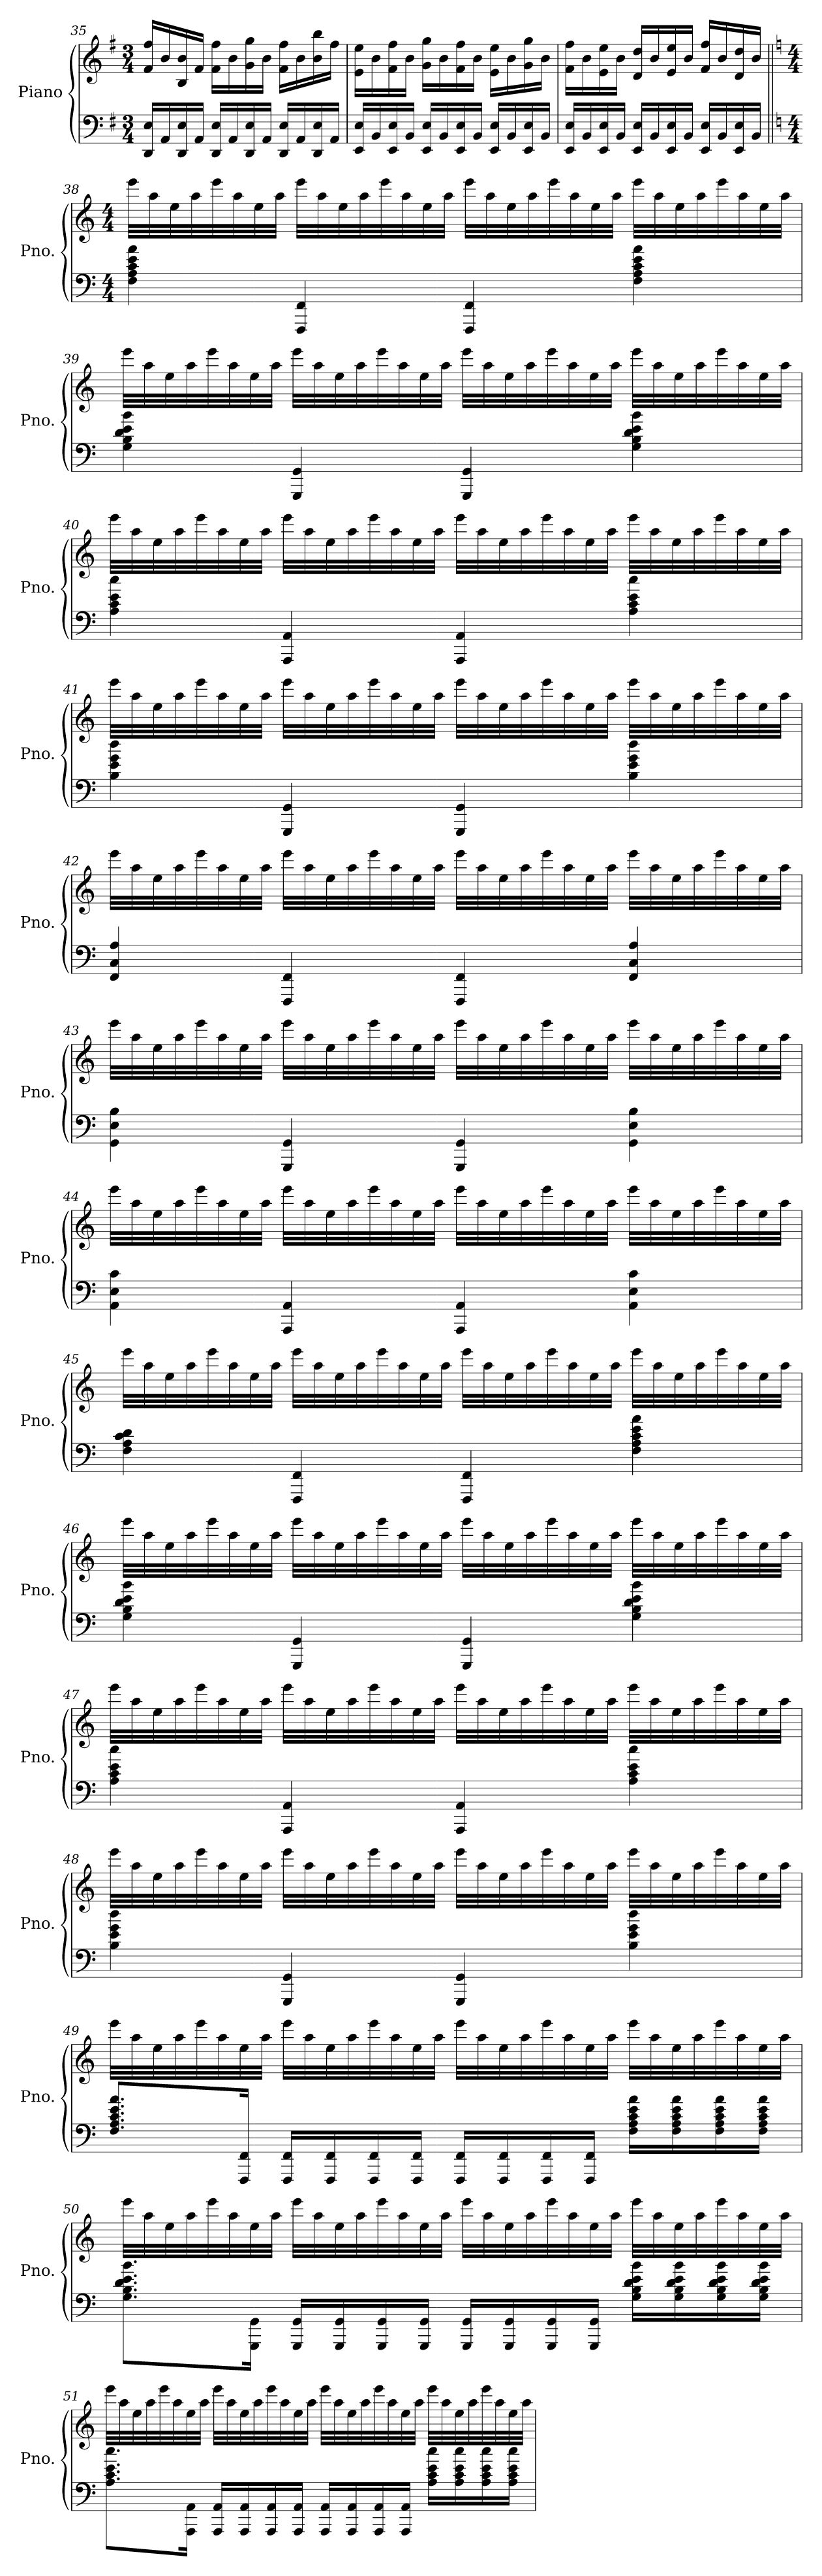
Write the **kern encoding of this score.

**kern	**kern
*part1	*part1
*staff2	*staff1
*I"Piano	*
*I'Pno.	*
*clefF4	*clefG2
*k[f#]	*k[f#]
*M3/4	*M3/4
=35	=35
16DD/ 16E/LL	16f#/ 16ff#/LL
16AA/	16b/
16DD/ 16E/	16B/ 16b/
16AA/JJ	16f#/JJ
16DD/ 16E/LL	16f#\ 16ff#\LL
16AA/	16b\
16DD/ 16E/	16g\ 16gg\
16AA/JJ	16b\JJ
16DD/ 16E/LL	16f#\ 16ff#\LL
16AA/	16b\
16DD/ 16E/	16b\ 16bb\
16AA/JJ	16ff#\JJ
!!LO:PB:g=z
=36	=36
16EE/ 16E/LL	16e\ 16ee\LL
16BB/	16b\
16EE/ 16E/	16f#\ 16ff#\
16BB/JJ	16b\JJ
16EE/ 16E/LL	16g\ 16gg\LL
16BB/	16b\
16EE/ 16E/	16f#\ 16ff#\
16BB/JJ	16b\JJ
16EE/ 16E/LL	16e\ 16ee\LL
16BB/	16b\
16EE/ 16E/	16g\ 16gg\
16BB/JJ	16b\JJ
=37	=37
16EE/ 16E/LL	16f#\ 16ff#\LL
16BB/	16b\
16EE/ 16E/	16e\ 16ee\
16BB/JJ	16b\JJ
16EE/ 16E/LL	16d/ 16dd/LL
16BB/	16b/
16EE/ 16E/	16e/ 16ee/
16BB/JJ	16b/JJ
16EE/ 16E/LL	16f#/ 16ff#/LL
16BB/	16b/
16EE/ 16E/	16d/ 16dd/
16BB/JJ	16b/JJ
!!LO:LB:g=z
=38||	=38||
*k[]	*k[]
*M4/4	*M4/4
4F\ 4A\ 4c\ 4e\ 4a\	32eee\LLL
.	32aa\
.	32ee\
.	32aa\
.	32eee\
.	32aa\
.	32ee\
.	32aa\JJJ
4FFF/ 4FF/	32eee\LLL
.	32aa\
.	32ee\
.	32aa\
.	32eee\
.	32aa\
.	32ee\
.	32aa\JJJ
4FFF/ 4FF/	32eee\LLL
.	32aa\
.	32ee\
.	32aa\
.	32eee\
.	32aa\
.	32ee\
.	32aa\JJJ
4F\ 4A\ 4c\ 4e\ 4a\	32eee\LLL
.	32aa\
.	32ee\
.	32aa\
.	32eee\
.	32aa\
.	32ee\
.	32aa\JJJ
!!LO:LB:g=z
=39	=39
4G\ 4B\ 4d\ 4e\ 4b\	32eee\LLL
.	32aa\
.	32ee\
.	32aa\
.	32eee\
.	32aa\
.	32ee\
.	32aa\JJJ
4GGG/ 4GG/	32eee\LLL
.	32aa\
.	32ee\
.	32aa\
.	32eee\
.	32aa\
.	32ee\
.	32aa\JJJ
4GGG/ 4GG/	32eee\LLL
.	32aa\
.	32ee\
.	32aa\
.	32eee\
.	32aa\
.	32ee\
.	32aa\JJJ
4G\ 4B\ 4d\ 4e\ 4b\	32eee\LLL
.	32aa\
.	32ee\
.	32aa\
.	32eee\
.	32aa\
.	32ee\
.	32aa\JJJ
!!LO:LB:g=z
=40	=40
4A\ 4c\ 4e\ 4cc\	32eee\LLL
.	32aa\
.	32ee\
.	32aa\
.	32eee\
.	32aa\
.	32ee\
.	32aa\JJJ
4AAA/ 4AA/	32eee\LLL
.	32aa\
.	32ee\
.	32aa\
.	32eee\
.	32aa\
.	32ee\
.	32aa\JJJ
4AAA/ 4AA/	32eee\LLL
.	32aa\
.	32ee\
.	32aa\
.	32eee\
.	32aa\
.	32ee\
.	32aa\JJJ
4A\ 4c\ 4e\ 4cc\	32eee\LLL
.	32aa\
.	32ee\
.	32aa\
.	32eee\
.	32aa\
.	32ee\
.	32aa\JJJ
!!LO:LB:g=z
=41	=41
4B\ 4e\ 4g\ 4dd\	32eee\LLL
.	32aa\
.	32ee\
.	32aa\
.	32eee\
.	32aa\
.	32ee\
.	32aa\JJJ
4GGG/ 4GG/	32eee\LLL
.	32aa\
.	32ee\
.	32aa\
.	32eee\
.	32aa\
.	32ee\
.	32aa\JJJ
4GGG/ 4GG/	32eee\LLL
.	32aa\
.	32ee\
.	32aa\
.	32eee\
.	32aa\
.	32ee\
.	32aa\JJJ
4B\ 4e\ 4g\ 4dd\	32eee\LLL
.	32aa\
.	32ee\
.	32aa\
.	32eee\
.	32aa\
.	32ee\
.	32aa\JJJ
!!LO:PB:g=z
=42	=42
4FF/ 4C/ 4A/	32eee\LLL
.	32aa\
.	32ee\
.	32aa\
.	32eee\
.	32aa\
.	32ee\
.	32aa\JJJ
4FFF/ 4FF/	32eee\LLL
.	32aa\
.	32ee\
.	32aa\
.	32eee\
.	32aa\
.	32ee\
.	32aa\JJJ
4FFF/ 4FF/	32eee\LLL
.	32aa\
.	32ee\
.	32aa\
.	32eee\
.	32aa\
.	32ee\
.	32aa\JJJ
4FF/ 4C/ 4A/	32eee\LLL
.	32aa\
.	32ee\
.	32aa\
.	32eee\
.	32aa\
.	32ee\
.	32aa\JJJ
!!LO:LB:g=z
=43	=43
4GG\ 4E\ 4B\	32eee\LLL
.	32aa\
.	32ee\
.	32aa\
.	32eee\
.	32aa\
.	32ee\
.	32aa\JJJ
4GGG/ 4GG/	32eee\LLL
.	32aa\
.	32ee\
.	32aa\
.	32eee\
.	32aa\
.	32ee\
.	32aa\JJJ
4GGG/ 4GG/	32eee\LLL
.	32aa\
.	32ee\
.	32aa\
.	32eee\
.	32aa\
.	32ee\
.	32aa\JJJ
4GG\ 4E\ 4B\	32eee\LLL
.	32aa\
.	32ee\
.	32aa\
.	32eee\
.	32aa\
.	32ee\
.	32aa\JJJ
!!LO:LB:g=z
=44	=44
4AA\ 4E\ 4c\	32eee\LLL
.	32aa\
.	32ee\
.	32aa\
.	32eee\
.	32aa\
.	32ee\
.	32aa\JJJ
4AAA/ 4AA/	32eee\LLL
.	32aa\
.	32ee\
.	32aa\
.	32eee\
.	32aa\
.	32ee\
.	32aa\JJJ
4AAA/ 4AA/	32eee\LLL
.	32aa\
.	32ee\
.	32aa\
.	32eee\
.	32aa\
.	32ee\
.	32aa\JJJ
4AA\ 4E\ 4c\	32eee\LLL
.	32aa\
.	32ee\
.	32aa\
.	32eee\
.	32aa\
.	32ee\
.	32aa\JJJ
!!LO:LB:g=z
=45	=45
4F\ 4A\ 4c\ 4d\	32eee\LLL
.	32aa\
.	32ee\
.	32aa\
.	32eee\
.	32aa\
.	32ee\
.	32aa\JJJ
4FFF/ 4FF/	32eee\LLL
.	32aa\
.	32ee\
.	32aa\
.	32eee\
.	32aa\
.	32ee\
.	32aa\JJJ
4FFF/ 4FF/	32eee\LLL
.	32aa\
.	32ee\
.	32aa\
.	32eee\
.	32aa\
.	32ee\
.	32aa\JJJ
4F\ 4A\ 4c\ 4e\ 4a\	32eee\LLL
.	32aa\
.	32ee\
.	32aa\
.	32eee\
.	32aa\
.	32ee\
.	32aa\JJJ
!!LO:LB:g=z
=46	=46
4G\ 4B\ 4d\ 4e\ 4b\	32eee\LLL
.	32aa\
.	32ee\
.	32aa\
.	32eee\
.	32aa\
.	32ee\
.	32aa\JJJ
4GGG/ 4GG/	32eee\LLL
.	32aa\
.	32ee\
.	32aa\
.	32eee\
.	32aa\
.	32ee\
.	32aa\JJJ
4GGG/ 4GG/	32eee\LLL
.	32aa\
.	32ee\
.	32aa\
.	32eee\
.	32aa\
.	32ee\
.	32aa\JJJ
4G\ 4B\ 4d\ 4e\ 4b\	32eee\LLL
.	32aa\
.	32ee\
.	32aa\
.	32eee\
.	32aa\
.	32ee\
.	32aa\JJJ
!!LO:PB:g=z
=47	=47
4A\ 4c\ 4e\ 4cc\	32eee\LLL
.	32aa\
.	32ee\
.	32aa\
.	32eee\
.	32aa\
.	32ee\
.	32aa\JJJ
4AAA/ 4AA/	32eee\LLL
.	32aa\
.	32ee\
.	32aa\
.	32eee\
.	32aa\
.	32ee\
.	32aa\JJJ
4AAA/ 4AA/	32eee\LLL
.	32aa\
.	32ee\
.	32aa\
.	32eee\
.	32aa\
.	32ee\
.	32aa\JJJ
4A\ 4c\ 4e\ 4cc\	32eee\LLL
.	32aa\
.	32ee\
.	32aa\
.	32eee\
.	32aa\
.	32ee\
.	32aa\JJJ
!!LO:LB:g=z
=48	=48
4B\ 4e\ 4g\ 4dd\	32eee\LLL
.	32aa\
.	32ee\
.	32aa\
.	32eee\
.	32aa\
.	32ee\
.	32aa\JJJ
4GGG/ 4GG/	32eee\LLL
.	32aa\
.	32ee\
.	32aa\
.	32eee\
.	32aa\
.	32ee\
.	32aa\JJJ
4GGG/ 4GG/	32eee\LLL
.	32aa\
.	32ee\
.	32aa\
.	32eee\
.	32aa\
.	32ee\
.	32aa\JJJ
4B\ 4e\ 4g\ 4dd\	32eee\LLL
.	32aa\
.	32ee\
.	32aa\
.	32eee\
.	32aa\
.	32ee\
.	32aa\JJJ
!!LO:LB:g=z
=49	=49
8.F/ 8.A/ 8.c/ 8.e/ 8.a/L	32eee\LLL
.	32aa\
.	32ee\
.	32aa\
.	32eee\
.	32aa\
16FFF/ 16FF/Jk	32ee\
.	32aa\JJJ
16FFF/ 16FF/LL	32eee\LLL
.	32aa\
16FFF/ 16FF/	32ee\
.	32aa\
16FFF/ 16FF/	32eee\
.	32aa\
16FFF/ 16FF/JJ	32ee\
.	32aa\JJJ
16FFF/ 16FF/LL	32eee\LLL
.	32aa\
16FFF/ 16FF/	32ee\
.	32aa\
16FFF/ 16FF/	32eee\
.	32aa\
16FFF/ 16FF/JJ	32ee\
.	32aa\JJJ
16F\ 16A\ 16c\ 16e\ 16a\LL	32eee\LLL
.	32aa\
16F\ 16A\ 16c\ 16e\ 16a\	32ee\
.	32aa\
16F\ 16A\ 16c\ 16e\ 16a\	32eee\
.	32aa\
16F\ 16A\ 16c\ 16e\ 16a\JJ	32ee\
.	32aa\JJJ
!!LO:LB:g=z
=50	=50
8.G\ 8.B\ 8.d\ 8.e\ 8.b\L	32eee\LLL
.	32aa\
.	32ee\
.	32aa\
.	32eee\
.	32aa\
16GGG\ 16GG\Jk	32ee\
.	32aa\JJJ
16GGG/ 16GG/LL	32eee\LLL
.	32aa\
16GGG/ 16GG/	32ee\
.	32aa\
16GGG/ 16GG/	32eee\
.	32aa\
16GGG/ 16GG/JJ	32ee\
.	32aa\JJJ
16GGG/ 16GG/LL	32eee\LLL
.	32aa\
16GGG/ 16GG/	32ee\
.	32aa\
16GGG/ 16GG/	32eee\
.	32aa\
16GGG/ 16GG/JJ	32ee\
.	32aa\JJJ
16G\ 16B\ 16d\ 16e\ 16b\LL	32eee\LLL
.	32aa\
16G\ 16B\ 16d\ 16e\ 16b\	32ee\
.	32aa\
16G\ 16B\ 16d\ 16e\ 16b\	32eee\
.	32aa\
16G\ 16B\ 16d\ 16e\ 16b\JJ	32ee\
.	32aa\JJJ
!!LO:LB:g=z
=51	=51
8.A\ 8.c\ 8.e\ 8.cc\L	32eee\LLL
.	32aa\
.	32ee\
.	32aa\
.	32eee\
.	32aa\
16AAA\ 16AA\Jk	32ee\
.	32aa\JJJ
16AAA/ 16AA/LL	32eee\LLL
.	32aa\
16AAA/ 16AA/	32ee\
.	32aa\
16AAA/ 16AA/	32eee\
.	32aa\
16AAA/ 16AA/JJ	32ee\
.	32aa\JJJ
16AAA/ 16AA/LL	32eee\LLL
.	32aa\
16AAA/ 16AA/	32ee\
.	32aa\
16AAA/ 16AA/	32eee\
.	32aa\
16AAA/ 16AA/JJ	32ee\
.	32aa\JJJ
16A\ 16c\ 16e\ 16cc\LL	32eee\LLL
.	32aa\
16A\ 16c\ 16e\ 16cc\	32ee\
.	32aa\
16A\ 16c\ 16e\ 16cc\	32eee\
.	32aa\
16A\ 16c\ 16e\ 16cc\JJ	32ee\
.	32aa\JJJ
=	=
*-	*-
